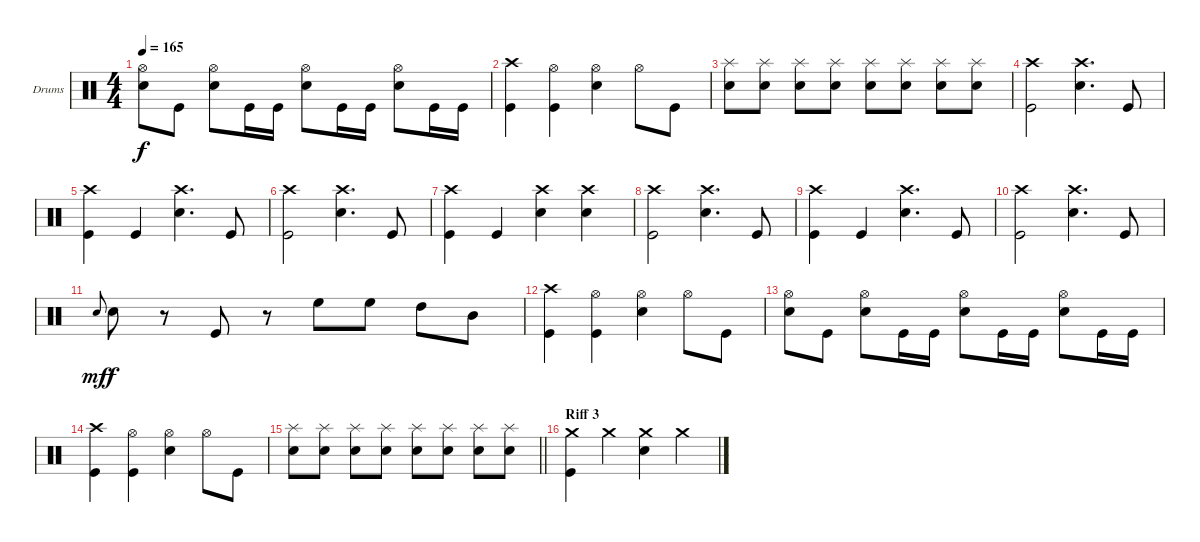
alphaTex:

\bracketExtendMode groupsimilarinstruments
\firstSystemTrackNameOrientation horizontal
\otherSystemsTrackNameOrientation horizontal
\track ("Drumkit" "Drums") {instrument percussion}
\staff {score}
\articulation defaults
\ts (4 4)
\tempo 165
\clef neutral
\ks c
("Hi-Hat (open)" "Snare (hit) 2").8{dy f} "Kick (hit)".8 ("Hi-Hat (open)" "Snare (hit) 2").8 "Kick (hit)".16 "Kick (hit)".16 ("Hi-Hat (open)" "Snare (hit) 2").8 "Kick (hit)".16 "Kick (hit)".16 ("Hi-Hat (open)" "Snare (hit) 2").8 "Kick (hit)".16 "Kick (hit)".16 |
("Crash high (hit)" "Kick (hit)").4 ("Hi-Hat (open)" "Kick (hit)").4 ("Hi-Hat (open)" "Snare (hit) 2").4 "Hi-Hat (open)".8 "Kick (hit)".8 |
("Splash (hit)" "Snare (hit) 2").8 ("Splash (hit)" "Snare (hit) 2").8 ("Splash (hit)" "Snare (hit) 2").8 ("Splash (hit)" "Snare (hit) 2").8 ("Splash (hit)" "Snare (hit) 2").8 ("Splash (hit)" "Snare (hit) 2").8 ("Splash (hit)" "Snare (hit) 2").8 ("Splash (hit)" "Snare (hit) 2").8 |
("Crash high (hit)" "Kick (hit)").2 ("Crash high (hit)" "Snare (hit) 2").4{d} "Kick (hit)".8 |
("Crash high (hit)" "Kick (hit)").4 "Kick (hit)".4 ("Crash high (hit)" "Snare (hit) 2").4{d} "Kick (hit)".8 |
("Crash high (hit)" "Kick (hit)").2 ("Crash high (hit)" "Snare (hit) 2").4{d} "Kick (hit)".8 |
("Crash high (hit)" "Kick (hit)").4 "Kick (hit)".4 ("Crash high (hit)" "Snare (hit) 2").4 ("Crash high (hit)" "Snare (hit) 2").4 |
("Crash high (hit)" "Kick (hit)").2 ("Crash high (hit)" "Snare (hit) 2").4{d} "Kick (hit)".8 |
("Crash high (hit)" "Kick (hit)").4 "Kick (hit)".4 ("Crash high (hit)" "Snare (hit) 2").4{d} "Kick (hit)".8 |
("Crash high (hit)" "Kick (hit)").2 ("Crash high (hit)" "Snare (hit) 2").4{d} "Kick (hit)".8 |
"Snare (hit) 2".8{gr onbeat dy mf} "Snare (hit) 2".8{dy f} r.8 "Kick (hit)".8 r.8 "High Floor Tom (hit)".8 "High Floor Tom (hit)".8 "High Tom (hit)".8 "Mid Tom (hit)".8 |
("Crash high (hit)" "Kick (hit)").4 ("Hi-Hat (open)" "Kick (hit)").4 ("Hi-Hat (open)" "Snare (hit) 2").4 "Hi-Hat (open)".8 "Kick (hit)".8 |
("Hi-Hat (open)" "Snare (hit) 2").8 "Kick (hit)".8 ("Hi-Hat (open)" "Snare (hit) 2").8 "Kick (hit)".16 "Kick (hit)".16 ("Hi-Hat (open)" "Snare (hit) 2").8 "Kick (hit)".16 "Kick (hit)".16 ("Hi-Hat (open)" "Snare (hit) 2").8 "Kick (hit)".16 "Kick (hit)".16 |
("Crash high (hit)" "Kick (hit)").4 ("Hi-Hat (open)" "Kick (hit)").4 ("Hi-Hat (open)" "Snare (hit) 2").4 "Hi-Hat (open)".8 "Kick (hit)".8 |
\barLineRight lightlight
("Splash (hit)" "Snare (hit) 2").8 ("Splash (hit)" "Snare (hit) 2").8 ("Splash (hit)" "Snare (hit) 2").8 ("Splash (hit)" "Snare (hit) 2").8 ("Splash (hit)" "Snare (hit) 2").8 ("Splash (hit)" "Snare (hit) 2").8 ("Splash (hit)" "Snare (hit) 2").8 ("Splash (hit)" "Snare (hit) 2").8 |
\section ("" "Riff 3")
("Crash medium (hit)" "Kick (hit)").4 "Crash medium (hit)".4 ("Crash medium (hit)" "Snare (hit) 2").4 "Crash medium (hit)".4
